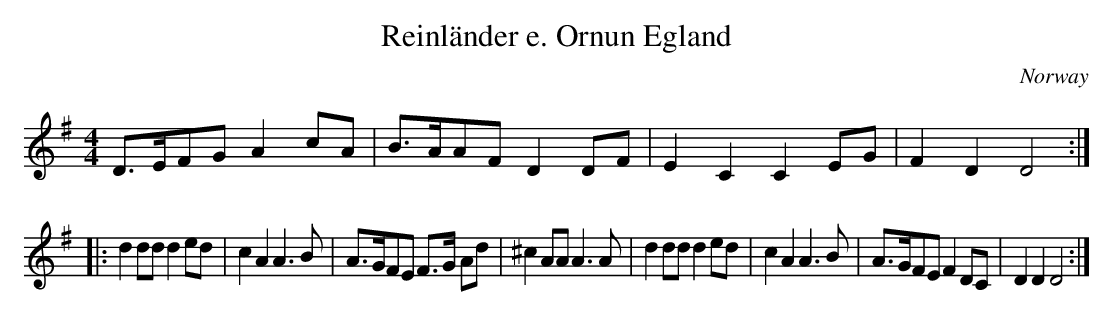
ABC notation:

X:1
T:Reinl\"ander e. Ornun Egland
O:Norway
M:4/4
K:DMix
D>EFG A2cA| B>AAF D2DF| E2C2 C2EG| F2D2 D4:|
|:d2dd d2ed| c2A2 A3B| A>GFE F>G Ad| ^c2AA A3A|\
d2dd d2ed| c2A2 A3B| A>GFE F2DC| D2D2 D4:|
